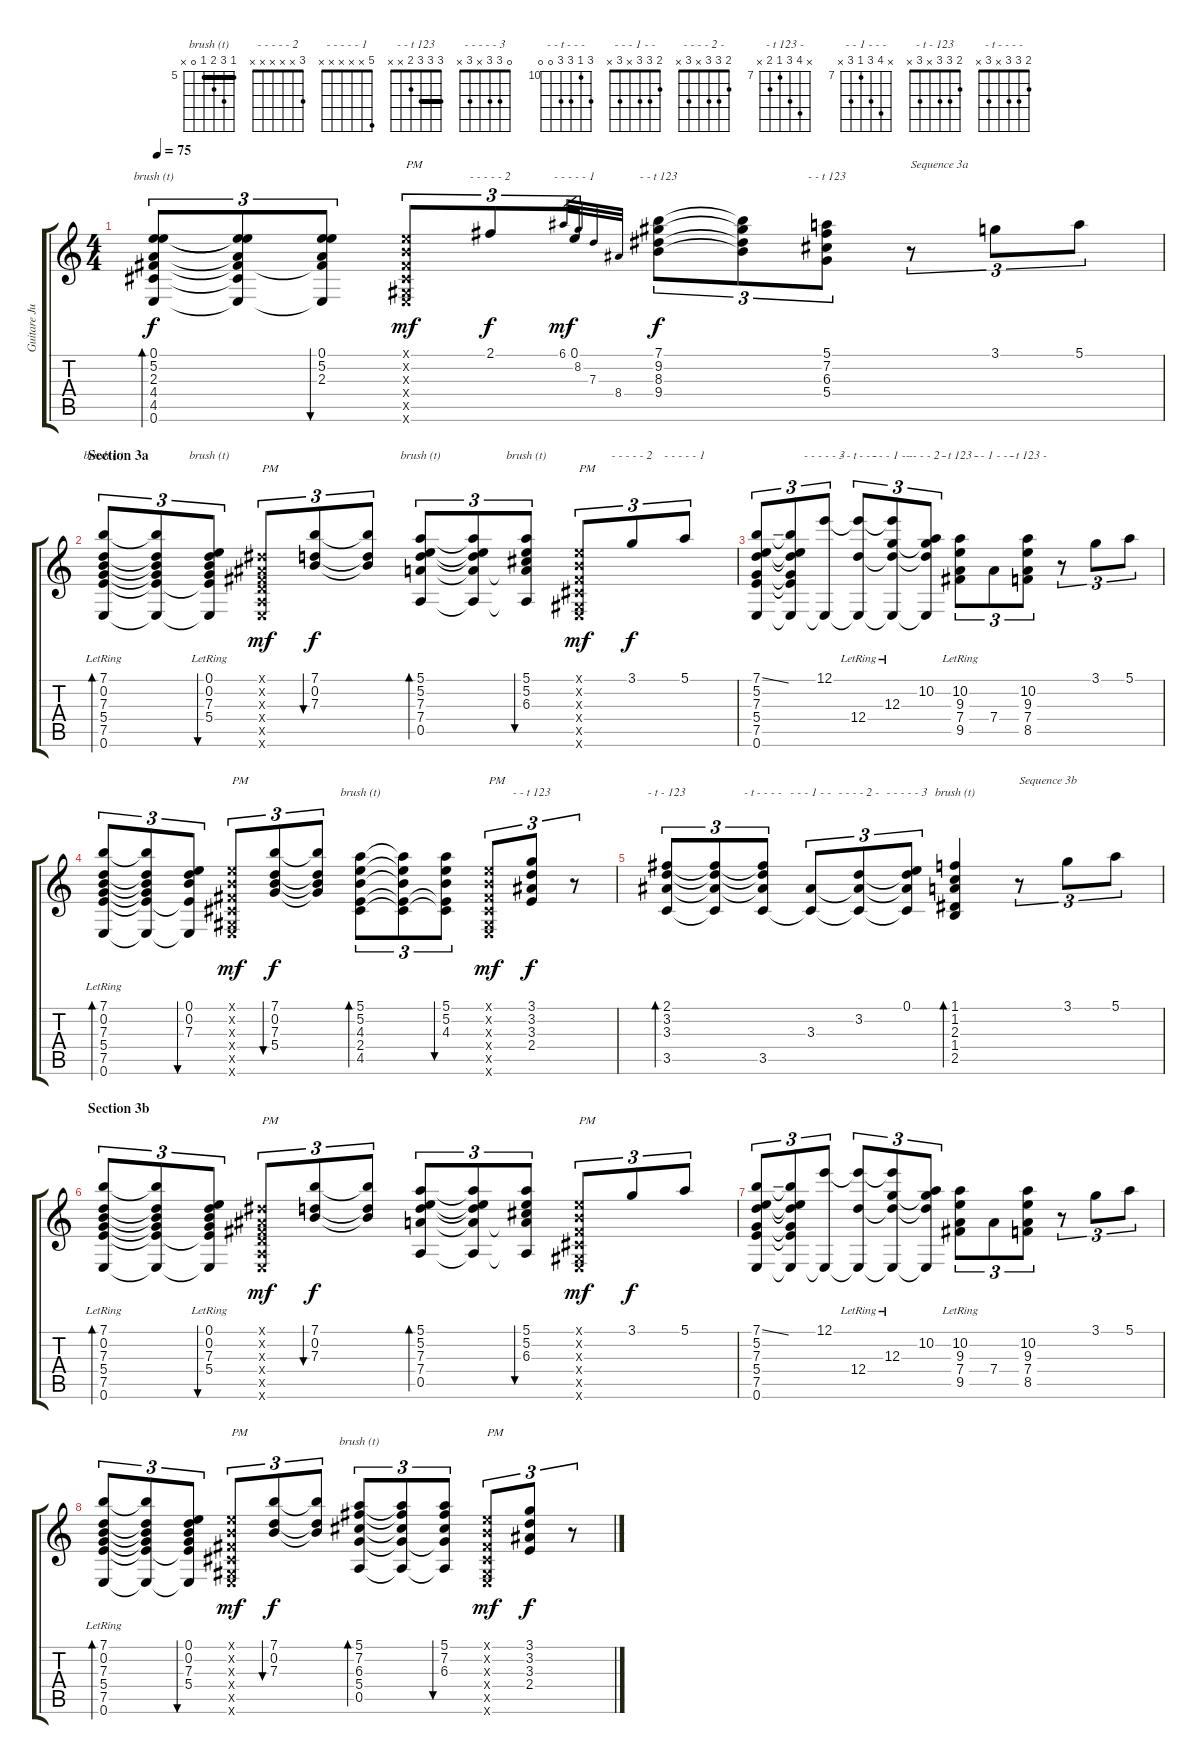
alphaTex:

\track ("Guitare Juillet 2000" "Guitare Ju") {instrument acousticguitarnylon}
\staff {score tabs}
\tuning (E4 B3 G3 D3 A2 E2) {hide}
\chord ("brush (t)" x 5 2 4 4 0) {firstfret 2}
\chord ("- - - - - 2" 2 x x x x x)
\chord ("- - - - - 1" 0 x x x x x)
\chord ("- - t 123" 7 9 8 9 0 0) {firstfret 7}
\chord ("- - t 123" 5 7 6 5 0 0) {firstfret 5 barre 5}
\chord ("brush (t)" 7 0 7 5 7 0) {firstfret 5}
\chord ("brush (t)" 0 0 7 5 7 0) {firstfret 5}
\chord ("brush (t)" 5 5 7 7 0 x) {firstfret 5 barre 5}
\chord ("brush (t)" 5 5 6 7 0 x) {firstfret 5 barre 5}
\chord ("- - - - - 2" 3 x x x x x)
\chord ("- - - - - 1" 5 x x x x x)
\chord ("- - - - - 3" 12 10 12 12 0 0) {firstfret 10}
\chord ("- - t - - -" 12 10 12 12 0 0) {firstfret 10}
\chord ("- - - 1 - -" 12 10 12 12 0 0) {firstfret 10}
\chord ("- - - - 2 -" 12 10 12 12 0 0) {firstfret 10}
\chord ("- t 123 -" x 10 9 7 9 x) {firstfret 7}
\chord ("- - 1 - - -" x 10 9 7 9 x) {firstfret 7}
\chord ("- t 123 -" x 10 9 7 8 x) {firstfret 7}
\chord ("brush (t)" 5 5 4 2 4 x) {barre 5}
\chord ("- - t 123" 3 3 3 2 x x) {barre 3}
\chord ("- t - 123" 2 3 3 x 3 x)
\chord ("- t - - - -" 2 3 3 x 3 x)
\chord ("- - - 1 - -" 2 3 3 x 3 x)
\chord ("- - - - 2 -" 2 3 3 x 3 x)
\chord ("- - - - - 3" 0 3 3 x 3 x)
\chord ("brush (t)" 1 1 2 1 2 x) {barre 1}
\chord ("brush (t)" 5 7 6 5 0 x) {firstfret 5 barre 5}
\ts (4 4)
\tempo 75
\clef g2
\ks c
(0.1 5.2 2.3 4.4 4.5{t} 0.6{t}).8{tu (3 2) bd 60 ch "brush (t)" dy f} (0.1{t} 5.2{t} 2.3{t} 4.4{t} 4.5{t} 0.6{t}).8{tu (3 2)} (0.1 5.2 2.3 4.4{t} 0.6{t}).8{tu (3 2) bu 60} (0.1{x} 0.2{x} -1.3{x} -1.4{x} -1.5{x} 0.6{x}).8{tu (3 2) txt "PM" dy mf} 2.1.8{tu (3 2) ch "- - - - - 2" dy f} 0.1.8{tu (3 2) ch "- - - - - 1"} 6.1.32{gr dy mf} 8.2.32{gr} 7.3.32{gr} 8.4.32{gr} (7.1 9.2 8.3 9.4).8{tu (3 2) ch "- - t 123" dy f} (7.1{t} 9.2{t} 8.3{t} 9.4{t}).8{tu (3 2)} (5.1 7.2 6.3 5.4).8{tu (3 2) ch "- - t 123"} r.8{tu (3 2) txt "Sequence 3a"} 3.1.8{tu (3 2)} 5.1.8{tu (3 2)} |
\section ("" "Section 3a")
(7.1 0.2 7.3 5.4{lr} 7.5 0.6).8{tu (3 2) bd 60 ch "brush (t)"} (7.1{t} 0.2{t} 7.3{t} 5.4{t} 7.5{t} 0.6{t}).8{tu (3 2)} (0.1{lr} 0.2 7.3 5.4 7.5{t} 0.6{t}).8{tu (3 2) bu 60 ch "brush (t)"} (-1.1{x} -1.2{x} -1.3{x} 0.4{x} 0.5{x} 0.6{x}).8{tu (3 2) txt "PM" dy mf} (7.1 0.2 7.3).8{tu (3 2) bu 60 dy f} (7.1{t} 0.2{t} 7.3{t}).8{tu (3 2)} (5.1 5.2 7.3 7.4 0.5).8{tu (3 2) bd 60 ch "brush (t)"} (5.1{t} 5.2{t} 7.3{t} 7.4{t} 0.5{t}).8{tu (3 2)} (5.1 5.2 6.3 7.4{t} 0.5{t}).8{tu (3 2) bu 60 ch "brush (t)"} (0.1{x} 0.2{x} -1.3{x} -1.4{x} -1.5{x} 0.6{x}).8{tu (3 2) txt "PM" dy mf} 3.1.8{tu (3 2) ch "- - - - - 2" dy f} 5.1.8{tu (3 2) ch "- - - - - 1"} |
(7.1{ss} 5.2 7.3 5.4 7.5 0.6).8{tu (3 2)} (7.1{t} 5.2{t} 7.3{t} 5.4{t} 7.5{t} 0.6{t}).8{tu (3 2)} (12.1 0.6{t}).8{tu (3 2) ch "- - - - - 3"} (12.1{t} 12.4{lr} 0.6{t}).8{tu (3 2) ch "- - t - - -"} (12.1{t} 12.3{lr} 12.4{t} 0.6{t}).8{tu (3 2) ch "- - - 1 - -"} (10.2 12.3{t} 12.4{t} 0.6{t}).8{tu (3 2) ch "- - - - 2 -"} (10.2{lr} 9.3{lr} 7.4{lr} 9.5{lr}).8{tu (3 2) ch "- t 123 -"} 7.4.8{tu (3 2) ch "- - 1 - - -"} (10.2 9.3 7.4 8.5).8{tu (3 2) ch "- t 123 -"} r.8{tu (3 2)} 3.1.8{tu (3 2)} 5.1.8{tu (3 2)} |
(7.1 0.2 7.3 5.4{lr} 7.5 0.6).8{tu (3 2) bd 60} (7.1{t} 0.2{t} 7.3{t} 5.4{t} 7.5{t} 0.6{t}).8{tu (3 2)} (0.1 0.2 7.3 7.5{t} 0.6{t}).8{tu (3 2) bu 60} (0.1{x} 0.2{x} -1.3{x} -1.4{x} -1.5{x} 0.6{x}).8{tu (3 2) txt "PM" dy mf} (7.1 0.2 7.3 5.4).8{tu (3 2) bu 60 dy f} (7.1{t} 0.2{t} 7.3{t} 5.4{t}).8{tu (3 2)} (5.1 5.2 4.3 2.4 4.5).8{tu (3 2) bd 60 ch "brush (t)"} (5.1{t} 5.2{t} 4.3{t} 2.4{t} 4.5{t}).8{tu (3 2)} (5.1 5.2 4.3 2.4{t} 4.5{t}).8{tu (3 2) bu 60} (0.1{x} 0.2{x} -1.3{x} -1.4{x} -1.5{x} 0.6{x}).8{tu (3 2) txt "PM" dy mf} (3.1 3.2 3.3 2.4).8{tu (3 2) ch "- - t 123" dy f} r.8{tu (3 2)} |
(2.1 3.2 3.3 3.5).8{tu (3 2) bd 60 ch "- t - 123"} (2.1{t} 3.2{t} 3.3{t} 3.5{t}).8{tu (3 2)} (2.1{t} 3.2{t} 3.3{t} 3.5).8{tu (3 2) ch "- t - - - -"} (3.3 3.5{t}).8{tu (3 2) ch "- - - 1 - -"} (3.2 3.3{t} 3.5{t}).8{tu (3 2) ch "- - - - 2 -"} (0.1 3.2{t} 3.3{t} 3.5{t}).8{tu (3 2) ch "- - - - - 3"} (1.1 1.2 2.3 1.4 2.5).4{bd 120 ch "brush (t)"} r.8{tu (3 2) txt "Sequence 3b"} 3.1.8{tu (3 2)} 5.1.8{tu (3 2)} |
\section ("" "Section 3b")
(7.1 0.2 7.3 5.4{lr} 7.5 0.6).8{tu (3 2) bd 60} (7.1{t} 0.2{t} 7.3{t} 5.4{t} 7.5{t} 0.6{t}).8{tu (3 2)} (0.1{lr} 0.2 7.3 5.4 7.5{t} 0.6{t}).8{tu (3 2) bu 60} (-1.1{x} -1.2{x} -1.3{x} 0.4{x} 0.5{x} 0.6{x}).8{tu (3 2) txt "PM" dy mf} (7.1 0.2 7.3).8{tu (3 2) bu 60 dy f} (7.1{t} 0.2{t} 7.3{t}).8{tu (3 2)} (5.1 5.2 7.3 7.4 0.5).8{tu (3 2) bd 60} (5.1{t} 5.2{t} 7.3{t} 7.4{t} 0.5{t}).8{tu (3 2)} (5.1 5.2 6.3 7.4{t} 0.5{t}).8{tu (3 2) bu 60} (0.1{x} 0.2{x} -1.3{x} -1.4{x} -1.5{x} 0.6{x}).8{tu (3 2) txt "PM" dy mf} 3.1.8{tu (3 2) dy f} 5.1.8{tu (3 2)} |
(7.1{ss} 5.2 7.3 5.4 7.5 0.6).8{tu (3 2)} (7.1{t} 5.2{t} 7.3{t} 5.4{t} 7.5{t} 0.6{t}).8{tu (3 2)} (12.1 0.6{t}).8{tu (3 2)} (12.1{t} 12.4{lr} 0.6{t}).8{tu (3 2)} (12.1{t} 12.3{lr} 12.4{t} 0.6{t}).8{tu (3 2)} (10.2 12.3{t} 12.4{t} 0.6{t}).8{tu (3 2)} (10.2{lr} 9.3{lr} 7.4{lr} 9.5{lr}).8{tu (3 2)} 7.4.8{tu (3 2)} (10.2 9.3 7.4 8.5).8{tu (3 2)} r.8{tu (3 2)} 3.1.8{tu (3 2)} 5.1.8{tu (3 2)} |
(7.1 0.2 7.3 5.4{lr} 7.5 0.6).8{tu (3 2) bd 60} (7.1{t} 0.2{t} 7.3{t} 5.4{t} 7.5{t} 0.6{t}).8{tu (3 2)} (0.1 0.2 7.3 5.4 7.5{t} 0.6{t}).8{tu (3 2) bu 60} (0.1{x} 0.2{x} -1.3{x} -1.4{x} -1.5{x} 0.6{x}).8{tu (3 2) txt "PM" dy mf} (7.1 0.2 7.3).8{tu (3 2) bu 60 dy f} (7.1{t} 0.2{t} 7.3{t}).8{tu (3 2)} (5.1 7.2 6.3 5.4 0.5).8{tu (3 2) bd 60 ch "brush (t)"} (5.1{t} 7.2{t} 6.3{t} 5.4{t} 0.5{t}).8{tu (3 2)} (5.1 7.2 6.3 5.4{t} 0.5{t}).8{tu (3 2) bu 60} (0.1{x} 0.2{x} -1.3{x} -1.4{x} -1.5{x} 0.6{x}).8{tu (3 2) txt "PM" dy mf} (3.1 3.2 3.3 2.4).8{tu (3 2) dy f} r.8{tu (3 2)}
